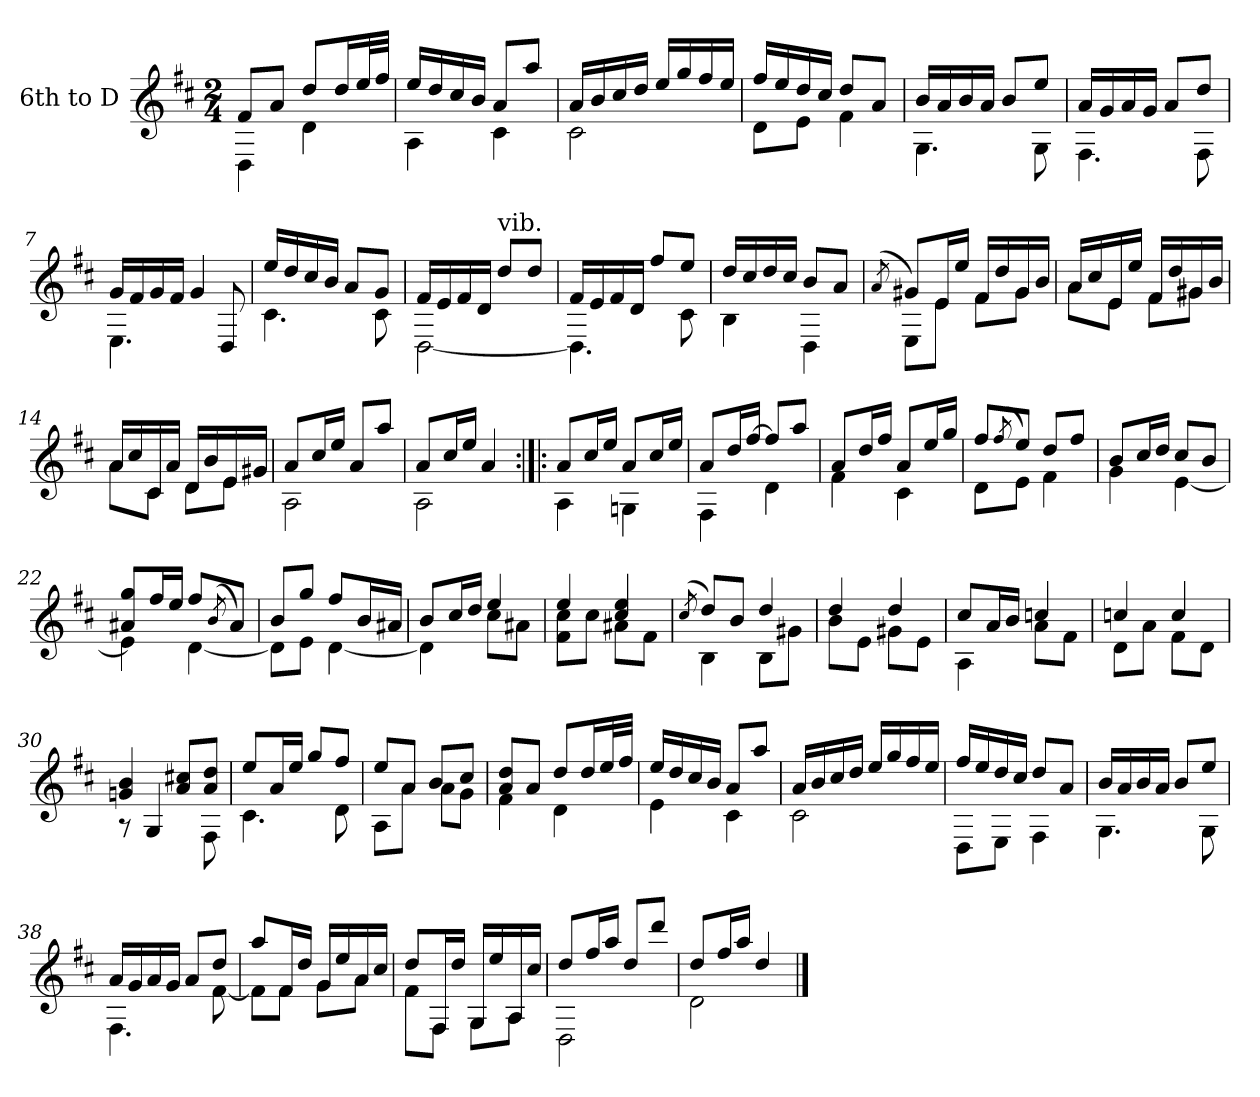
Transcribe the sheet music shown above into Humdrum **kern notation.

**kern
*part1
*staff1
*I"6th to D
!!LO:PB:g=z
*clefG2
*ITrd7c12
*k[f#c#]
*D:
*M2/4
*MM72
=1
*^
8F#i/L	4DDi\
8Ai/J	.
8di/L	4Di\
16di/L	.
32ei/L	.
32f#i/JJJ	.
=2	=2
16ei/LL	4AAi\
16di/	.
16c#i/	.
16Bi/JJ	.
8Ai/L	4C#i\
8ai/J	.
=3	=3
16Ai/LL	2C#i\
16Bi/	.
16c#i/	.
16di/JJ	.
16ei/LL	.
16gi/	.
16f#i/	.
16ei/JJ	.
=4	=4
16f#i/LL	8Di\L
16ei/	.
16di/	8Ei\J
16c#i/JJ	.
8di/L	4F#i\
8Ai/J	.
!!LO:LB:g=z	!!
=5	=5
16Bi/LL	4.GGi\
16Ai/	.
16Bi/	.
16Ai/JJ	.
8Bi/L	.
8ei/J	8GGi\
=6	=6
16Ai/LL	4.FF#i\
16Gi/	.
16Ai/	.
16Gi/JJ	.
8Ai/L	.
8di/J	8FF#i\
=7	=7
16Gi/LL	4.EEi\
16F#i/	.
16Gi/	.
16F#i/JJ	.
4Gi/	.
.	8DDi/
=8	=8
16ei/LL	4.C#i\
16di/	.
16c#i/	.
16Bi/JJ	.
8Ai/L	.
8Gi/J	8C#i\
=9	=9
16F#i/LL	[2DDi\
16Ei/	.
16F#i/	.
16Di/JJ	.
!LO:TX:a:t=vib.	!
8di/L	.
8di/J	.
=10	=10
16F#i/LL	4.DDi\]
16Ei/	.
16F#i/	.
16Di/JJ	.
8f#i/L	.
8ei/J	8C#i\
=11	=11
16di/LL	4BBi\
16c#i/	.
16di/	.
16c#i/JJ	.
8Bi/L	4DDi\
8Ai/J	.
=12	=12
(8qAi/	.
8G#Xi/L)	8EEi\L
16Ei/L	8Ei\J
16ei/JJ	.
16F#i/LL	8F#i\L
16di/	.
16G#i/	8G#i\J
16Bi/JJ	.
!!LO:LB:g=z	!!
=13	=13
16Ai/LL	8Ai\L
16c#i/	.
16Ei/	8Ei\J
16ei/JJ	.
16F#i/LL	8F#i\L
16di/	.
16G#Xi/	8G#i\J
16Bi/JJ	.
=14	=14
16Ai/LL	8Ai\L
16c#i/	.
16C#i/	8C#i\J
16Ai/JJ	.
16Di/LL	8Di\L
16Bi/	.
16Ei/	8Ei\J
16G#Xi/JJ	.
=15	=15
8Ai/L	2AAi\
16c#i/L	.
16ei/JJ	.
8Ai/L	.
8ai/J	.
=16	=16
8Ai/L	2AAi\
16c#i/L	.
16ei/JJ	.
4Ai/	.
!!LO:LB:g=z	!!
=17:|!|:	=17:|!|:
8Ai/L	4AAi\
16c#i/L	.
16ei/JJ	.
8Ai/L	4GGni\
16c#i/L	.
16ei/JJ	.
=18	=18
8Ai/L	4FF#i\
16di/L	.
[16f#i/JJ	.
8f#i/L]	4Di\
8ai/J	.
=19	=19
8Ai/L	4F#i\
16di/L	.
16f#i/JJ	.
8Ai/L	4C#i\
16ei/L	.
16gi/JJ	.
=20	=20
8f#i/L	8Di\L
(8qf#i/	.
8ei/J)	8Ei\J
8di/L	4F#i\
8f#i/J	.
!!LO:LB:g=z	!!
=21	=21
8Bi/L	4Gi\
16c#i/L	.
16di/JJ	.
8c#i/L	[4Ei\
8Bi/J	.
=22	=22
8A#Xi/ 8giL	4Ei\]
16f#i/L	.
16ei/JJ	.
8f#i/L	[4Di\
(8qBi/	.
8A#i/J)	.
=23	=23
8Bi/L	8Di\L]
8gi/J	8Ei\J
8f#i/L	[4Di\
16Bi/L	.
16A#Xi/JJ	.
=24	=24
8Bi/L	4Di\]
16c#i/L	.
16di/JJ	.
4ei/	8c#i\L
.	8A#Xi\J
=25	=25
4ei/	8F#i\ 8c#iL
.	8c#i\J
4c#i/ 4ei	8A#Xi\L
.	8F#i\J
!!LO:LB:g=z	!!
=26	=26
(8qc#i/	.
8di/L)	4BBi\
8Bi/J	.
4di/	8BBi\L
.	8G#Xi\J
=27	=27
4di/	8Bi\L
.	8Ei\J
4di/	8G#Xi\L
.	8Ei\J
=28	=28
8c#i/L	4AAi\
16Ai/L	.
16Bi/JJ	.
4cni/	8Ai\L
.	8F#i\J
=29	=29
4cni/	8Di\L
.	8Ai\J
4ci/	8F#i\L
.	8Di\J
=30	=30
4Gni/ 4Bi	8r
.	4GGi/
8Ai/ 8c#XiL	.
8Ai/ 8diJ	8FF#i\
!!LO:LB:g=z	!!
=31	=31
8ei/L	4.C#i\
16Ai/L	.
16ei/JJ	.
8gi/L	.
8f#i/J	8Di\
=32	=32
8ei/L	8AAi\L
8Ai/J	8Ai\J
8Bi/L	8Ai\L
8c#i/J	8Gi\J
=33	=33
8Ai/ 8diL	4F#i\
8Ai/J	.
8di/L	4Di\
16di/L	.
32ei/L	.
32f#i/JJJ	.
=34	=34
16ei/LL	4Ei\
16di/	.
16c#i/	.
16Bi/JJ	.
8Ai/L	4C#i\
8ai/J	.
!!LO:LB:g=z	!!
=35	=35
16Ai/LL	2C#i\
16Bi/	.
16c#i/	.
16di/JJ	.
16ei/LL	.
16gi/	.
16f#i/	.
16ei/JJ	.
=36	=36
16f#i/LL	8DDi\L
16ei/	.
16di/	8EEi\J
16c#i/JJ	.
8di/L	4FF#i\
8Ai/J	.
=37	=37
16Bi/LL	4.GGi\
16Ai/	.
16Bi/	.
16Ai/JJ	.
8Bi/L	.
8ei/J	8GGi\
=38	=38
16Ai/LL	4.FF#i\
16Gi/	.
16Ai/	.
16Gi/JJ	.
8Ai/L	.
8di/J	[8F#i\
!!LO:LB:g=z	!!
=39	=39
8ai/L	8F#i\L]
16F#i/L	8F#i\J
16di/JJ	.
16Gi/LL	8Gi\L
16ei/	.
16Ai/	8Ai\J
16c#i/JJ	.
=40	=40
8di/L	8F#i\L
16FF#i/L	8FF#i\J
16di/JJ	.
16GGi/LL	8GGi\L
16ei/	.
16AAi/	8AAi\J
16c#i/JJ	.
=41	=41
8di/L	2DDi\
16f#i/L	.
16ai/JJ	.
8di/L	.
8ddi/J	.
=42	=42
8di/L	2Di\
16f#i/L	.
16ai/JJ	.
4di/	.
*v	*v
==
*-
